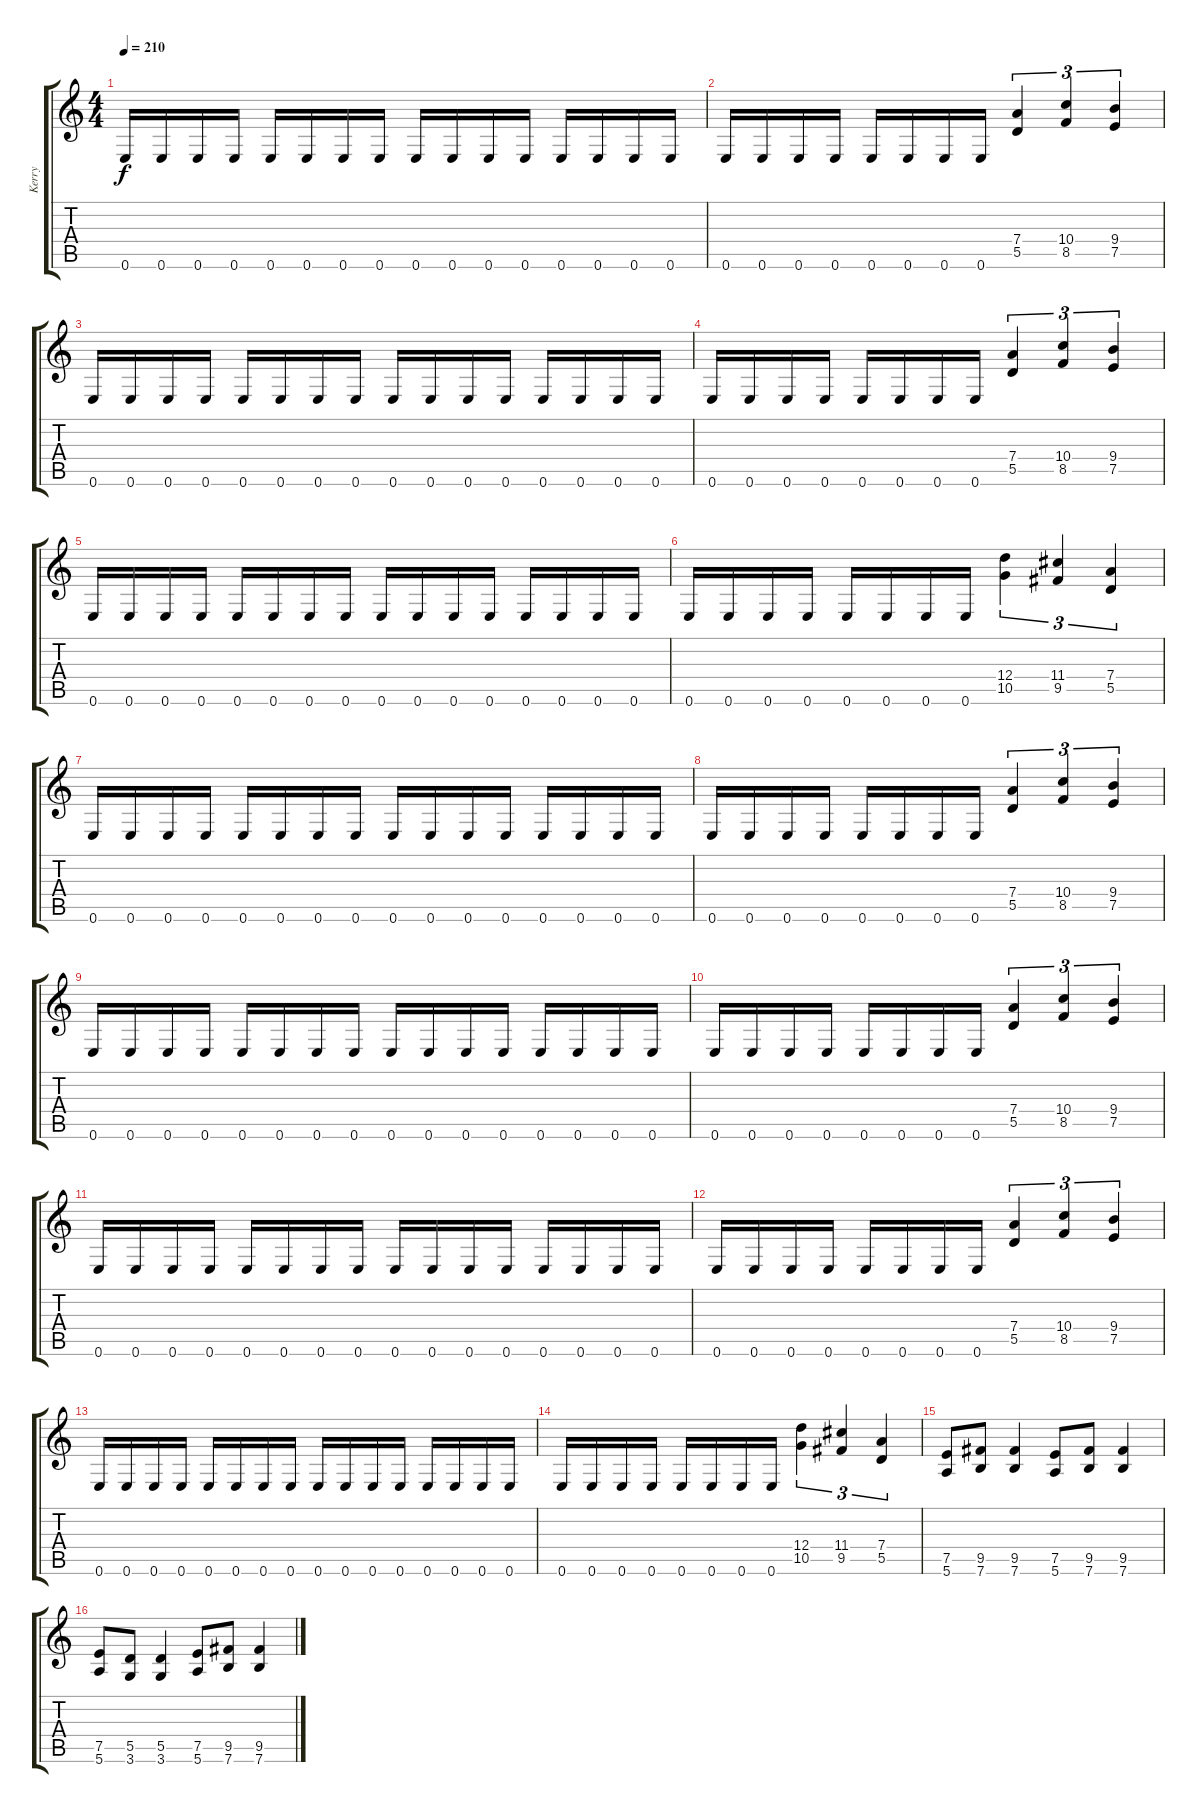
\track ("Kerry" "Kerry") {instrument distortionguitar}
\staff {score tabs}
\tuning (E4 B3 G3 D3 A2 E2) {hide}
\ts (4 4)
\tempo 210
\clef g2
\ks c
0.6.16{dy f} 0.6.16 0.6.16 0.6.16 0.6.16 0.6.16 0.6.16 0.6.16 0.6.16 0.6.16 0.6.16 0.6.16 0.6.16 0.6.16 0.6.16 0.6.16 |
0.6.16 0.6.16 0.6.16 0.6.16 0.6.16 0.6.16 0.6.16 0.6.16 (7.4 5.5).4{tu (3 2)} (10.4 8.5).4{tu (3 2)} (9.4 7.5).4{tu (3 2)} |
0.6.16 0.6.16 0.6.16 0.6.16 0.6.16 0.6.16 0.6.16 0.6.16 0.6.16 0.6.16 0.6.16 0.6.16 0.6.16 0.6.16 0.6.16 0.6.16 |
0.6.16 0.6.16 0.6.16 0.6.16 0.6.16 0.6.16 0.6.16 0.6.16 (7.4 5.5).4{tu (3 2)} (10.4 8.5).4{tu (3 2)} (9.4 7.5).4{tu (3 2)} |
0.6.16 0.6.16 0.6.16 0.6.16 0.6.16 0.6.16 0.6.16 0.6.16 0.6.16 0.6.16 0.6.16 0.6.16 0.6.16 0.6.16 0.6.16 0.6.16 |
0.6.16 0.6.16 0.6.16 0.6.16 0.6.16 0.6.16 0.6.16 0.6.16 (12.4 10.5).4{tu (3 2)} (11.4 9.5).4{tu (3 2)} (7.4 5.5).4{tu (3 2)} |
0.6.16 0.6.16 0.6.16 0.6.16 0.6.16 0.6.16 0.6.16 0.6.16 0.6.16 0.6.16 0.6.16 0.6.16 0.6.16 0.6.16 0.6.16 0.6.16 |
0.6.16 0.6.16 0.6.16 0.6.16 0.6.16 0.6.16 0.6.16 0.6.16 (7.4 5.5).4{tu (3 2)} (10.4 8.5).4{tu (3 2)} (9.4 7.5).4{tu (3 2)} |
0.6.16 0.6.16 0.6.16 0.6.16 0.6.16 0.6.16 0.6.16 0.6.16 0.6.16 0.6.16 0.6.16 0.6.16 0.6.16 0.6.16 0.6.16 0.6.16 |
0.6.16 0.6.16 0.6.16 0.6.16 0.6.16 0.6.16 0.6.16 0.6.16 (7.4 5.5).4{tu (3 2)} (10.4 8.5).4{tu (3 2)} (9.4 7.5).4{tu (3 2)} |
0.6.16 0.6.16 0.6.16 0.6.16 0.6.16 0.6.16 0.6.16 0.6.16 0.6.16 0.6.16 0.6.16 0.6.16 0.6.16 0.6.16 0.6.16 0.6.16 |
0.6.16 0.6.16 0.6.16 0.6.16 0.6.16 0.6.16 0.6.16 0.6.16 (7.4 5.5).4{tu (3 2)} (10.4 8.5).4{tu (3 2)} (9.4 7.5).4{tu (3 2)} |
0.6.16 0.6.16 0.6.16 0.6.16 0.6.16 0.6.16 0.6.16 0.6.16 0.6.16 0.6.16 0.6.16 0.6.16 0.6.16 0.6.16 0.6.16 0.6.16 |
0.6.16 0.6.16 0.6.16 0.6.16 0.6.16 0.6.16 0.6.16 0.6.16 (12.4 10.5).4{tu (3 2)} (11.4 9.5).4{tu (3 2)} (7.4 5.5).4{tu (3 2)} |
(7.5 5.6).8 (9.5 7.6).8 (9.5 7.6).4 (7.5 5.6).8 (9.5 7.6).8 (9.5 7.6).4 |
(7.5 5.6).8 (5.5 3.6).8 (5.5 3.6).4 (7.5 5.6).8 (9.5 7.6).8 (9.5 7.6).4
